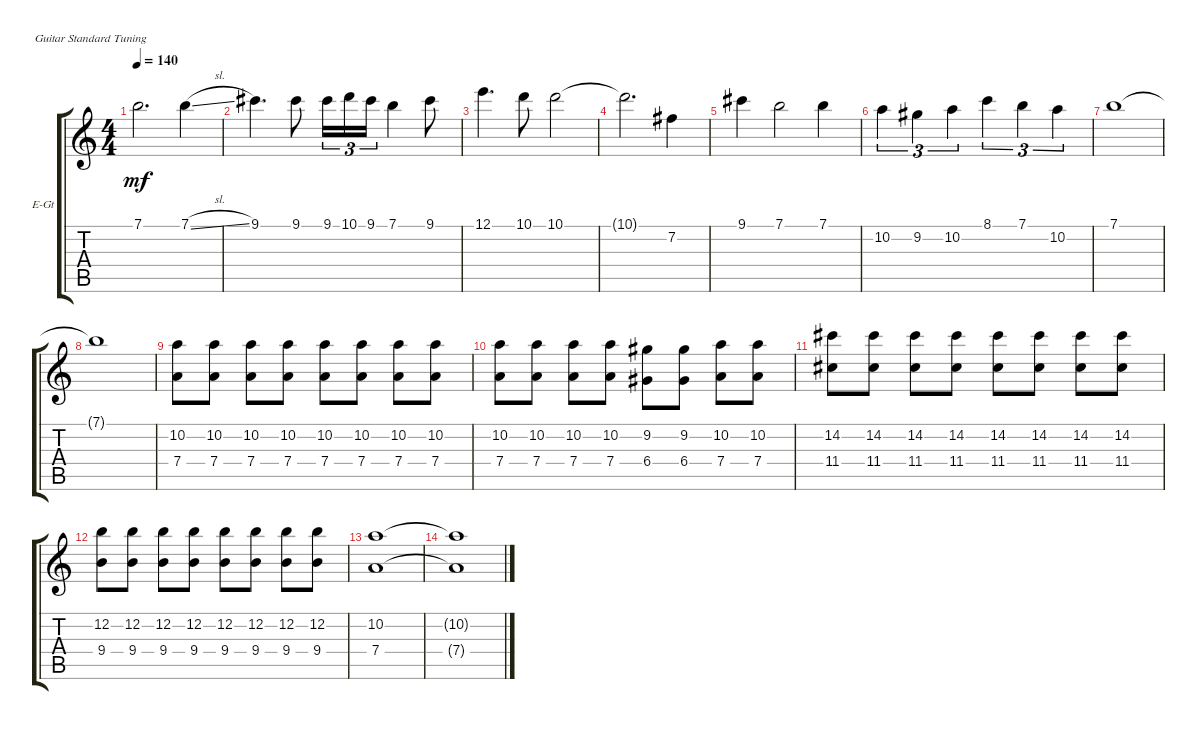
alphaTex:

\bracketExtendMode groupsimilarinstruments
\firstSystemTrackNameOrientation horizontal
\otherSystemsTrackNameOrientation horizontal
\track ("Electric Guitar 1" "E-Gt") {instrument distortionguitar}
\staff {score tabs}
\tuning (E4 B3 G3 D3 A2 E2)
\ts (4 4)
\tempo 140
\clef g2
\ks c
7.1.2{d dy mf} 7.1{sl}.4 |
9.1.4{d} 9.1.8 9.1.16{tu (3 2)} 10.1.16{tu (3 2)} 9.1.16{tu (3 2)} 7.1.4 9.1.8 |
12.1.4{d} 10.1.8 10.1.2 |
10.1{t}.2{d} 7.2.4 |
9.1.4 7.1.2 7.1.4 |
10.2.4{tu (3 2)} 9.2.4{tu (3 2)} 10.2.4{tu (3 2)} 8.1.4{tu (3 2)} 7.1.4{tu (3 2)} 10.2.4{tu (3 2)} |
7.1.1 |
7.1{t}.1 |
(10.2 7.4).8 (10.2 7.4).8 (10.2 7.4).8 (10.2 7.4).8 (10.2 7.4).8 (10.2 7.4).8 (10.2 7.4).8 (10.2 7.4).8 |
(10.2 7.4).8 (10.2 7.4).8 (10.2 7.4).8 (10.2 7.4).8 (9.2 6.4).8 (9.2 6.4).8 (10.2 7.4).8 (10.2 7.4).8 |
(11.4 14.2).8 (11.4 14.2).8 (11.4 14.2).8 (11.4 14.2).8 (11.4 14.2).8 (11.4 14.2).8 (11.4 14.2).8 (11.4 14.2).8 |
(9.4 12.2).8 (9.4 12.2).8 (9.4 12.2).8 (9.4 12.2).8 (9.4 12.2).8 (9.4 12.2).8 (9.4 12.2).8 (9.4 12.2).8 |
(10.2 7.4).1 |
(10.2{t} 7.4{t}).1
